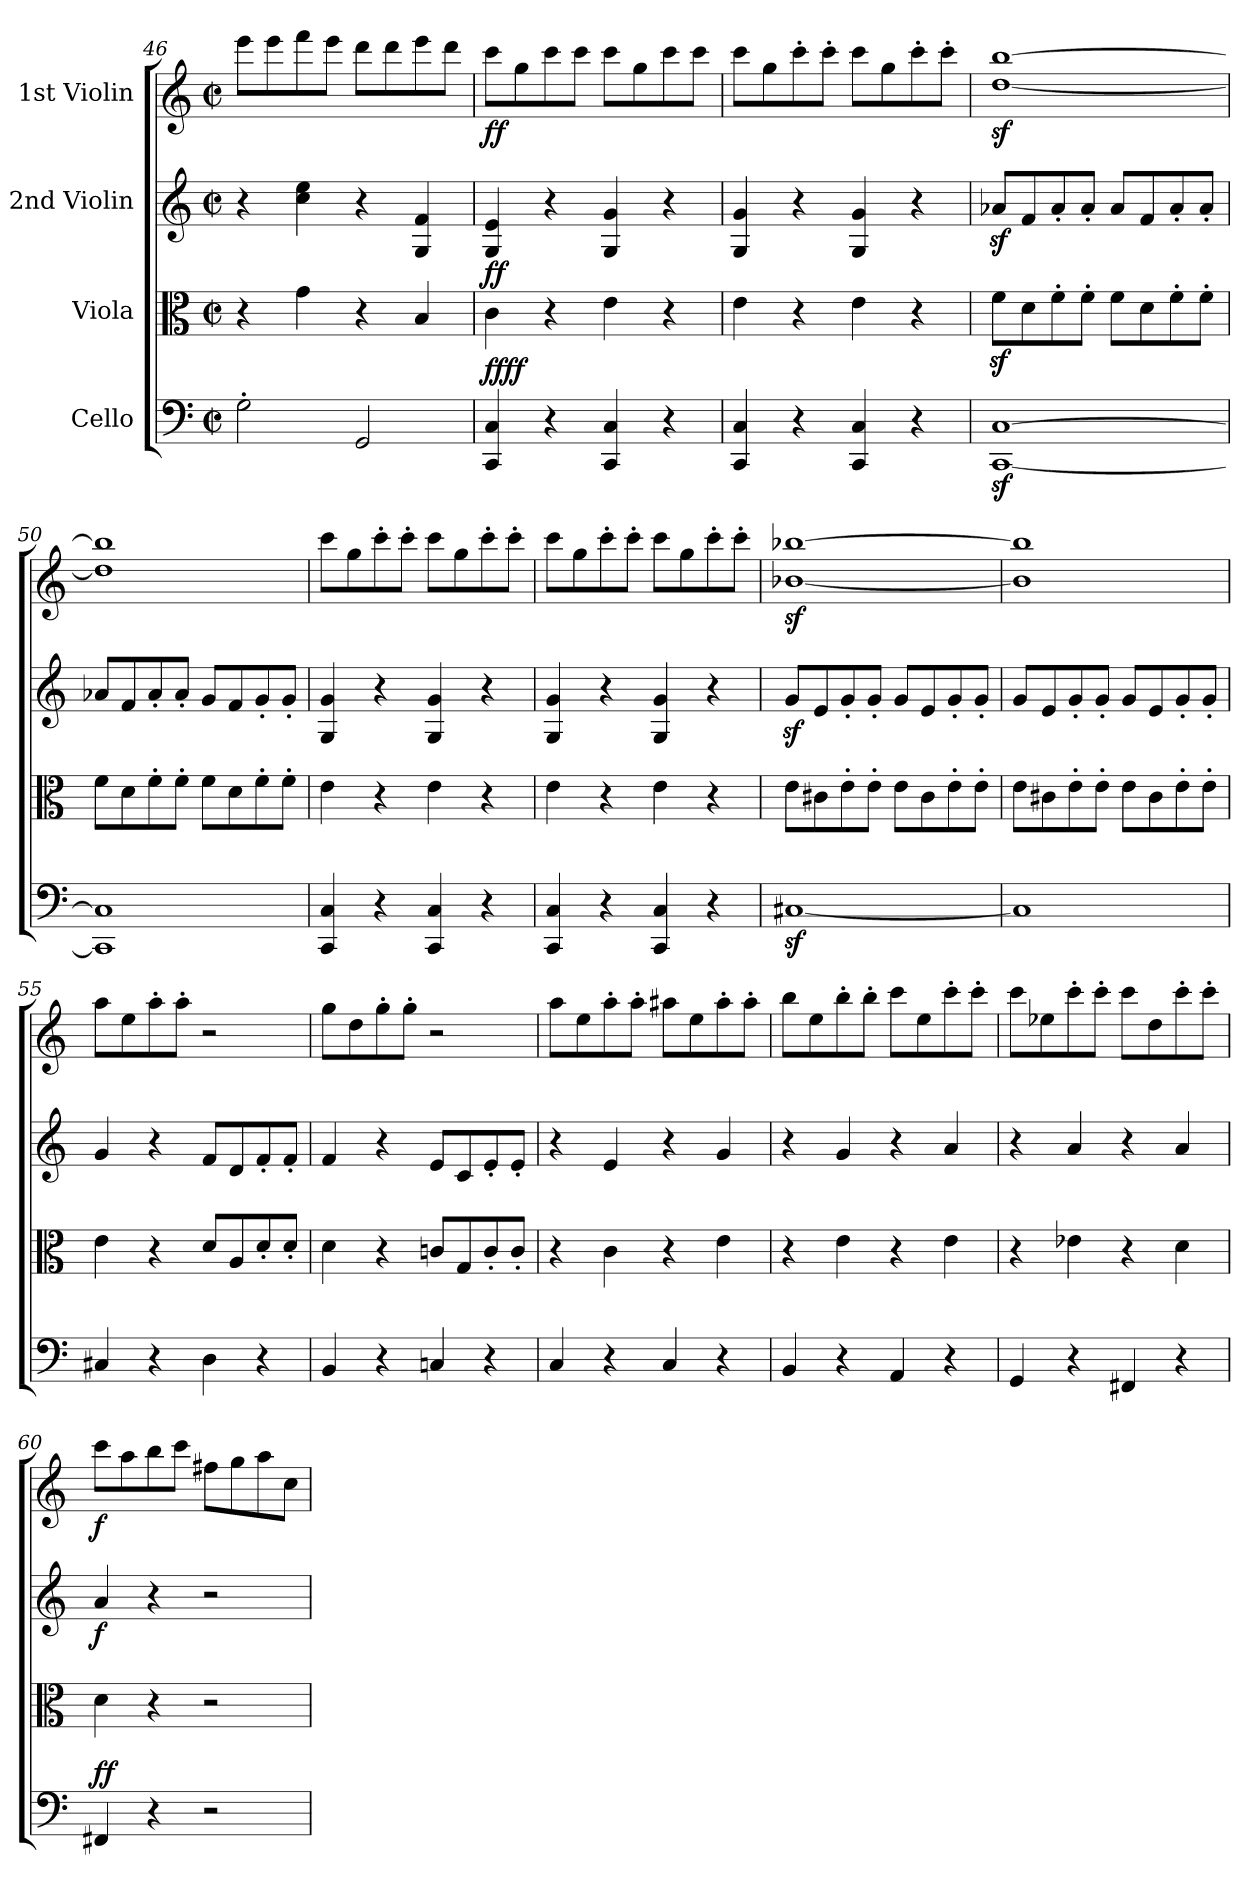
**kern	**dynam	**kern	**dynam	**kern	**dynam	**kern	**dynam
*part4	*part4	*part3	*part3	*part2	*part2	*part1	*part1
*staff4	*staff4	*staff3	*staff3	*staff2	*staff2	*staff1	*staff1
*I"Cello	*	*I"Viola	*	*I"2nd Violin	*	*I"1st Violin	*
*clefF4	*	*clefC3	*	*clefG2	*	*clefG2	*
*k[]	*	*k[]	*	*k[]	*	*k[]	*
*M2/2	*	*M2/2	*	*M2/2	*	*M2/2	*
*met(c|)	*	*met(c|)	*	*met(c|)	*	*met(c|)	*
=46	=46	=46	=46	=46	=46	=46	=46
2G'\	.	4r	.	4r	.	8eee\L	.
.	.	.	.	.	.	8eee\	.
.	.	4g\	.	4cc\ 4ee\	.	8fff\	.
.	.	.	.	.	.	8eee\J	.
2GG/	.	4r	.	4r	.	8ddd\L	.
.	.	.	.	.	.	8ddd\	.
.	.	4B/	.	4G/ 4f/	.	8eee\	.
.	.	.	.	.	.	8ddd\J	.
=47	=47	=47	=47	=47	=47	=47	=47
!	!LO:DY:b	!	!	!	!	!	!
!	!LO:DY:n=1:a	!	!LO:DY:a	!	!	!	!LO:DY:b
4CC/ 4C/	ff ff	4c\	ff	4G/ 4e/	.	8ccc\L	ff
.	.	.	.	.	.	8gg\	.
4r	.	4r	.	4r	.	8ccc\	.
.	.	.	.	.	.	8ccc\J	.
4CC/ 4C/	.	4e\	.	4G/ 4g/	.	8ccc\L	.
.	.	.	.	.	.	8gg\	.
4r	.	4r	.	4r	.	8ccc\	.
.	.	.	.	.	.	8ccc\J	.
=48	=48	=48	=48	=48	=48	=48	=48
4CC/ 4C/	.	4e\	.	4G/ 4g/	.	8ccc\L	.
.	.	.	.	.	.	8gg\	.
4r	.	4r	.	4r	.	8ccc'\	.
.	.	.	.	.	.	8ccc'\J	.
4CC/ 4C/	.	4e\	.	4G/ 4g/	.	8ccc\L	.
.	.	.	.	.	.	8gg\	.
4r	.	4r	.	4r	.	8ccc'\	.
.	.	.	.	.	.	8ccc'\J	.
=49	=49	=49	=49	=49	=49	=49	=49
[1CCz< [1Cz<	.	8fz<\L	.	8a-Xz</L	.	[1ddz< [1bbz<	.
.	.	8d\	.	8f/	.	.	.
.	.	8f'\	.	8a-'/	.	.	.
.	.	8f'\J	.	8a-'/J	.	.	.
.	.	8f\L	.	8a-/L	.	.	.
.	.	8d\	.	8f/	.	.	.
.	.	8f'\	.	8a-'/	.	.	.
.	.	8f'\J	.	8a-'/J	.	.	.
=50	=50	=50	=50	=50	=50	=50	=50
1CC] 1C]	.	8f\L	.	8a-X/L	.	1dd] 1bb]	.
.	.	8d\	.	8f/	.	.	.
.	.	8f'\	.	8a-'/	.	.	.
.	.	8f'\J	.	8a-'/J	.	.	.
.	.	8f\L	.	8g/L	.	.	.
.	.	8d\	.	8f/	.	.	.
.	.	8f'\	.	8g'/	.	.	.
.	.	8f'\J	.	8g'/J	.	.	.
=51	=51	=51	=51	=51	=51	=51	=51
4CC/ 4C/	.	4e\	.	4G/ 4g/	.	8ccc\L	.
.	.	.	.	.	.	8gg\	.
4r	.	4r	.	4r	.	8ccc'\	.
.	.	.	.	.	.	8ccc'\J	.
4CC/ 4C/	.	4e\	.	4G/ 4g/	.	8ccc\L	.
.	.	.	.	.	.	8gg\	.
4r	.	4r	.	4r	.	8ccc'\	.
.	.	.	.	.	.	8ccc'\J	.
=52	=52	=52	=52	=52	=52	=52	=52
4CC/ 4C/	.	4e\	.	4G/ 4g/	.	8ccc\L	.
.	.	.	.	.	.	8gg\	.
4r	.	4r	.	4r	.	8ccc'\	.
.	.	.	.	.	.	8ccc'\J	.
4CC/ 4C/	.	4e\	.	4G/ 4g/	.	8ccc\L	.
.	.	.	.	.	.	8gg\	.
4r	.	4r	.	4r	.	8ccc'\	.
.	.	.	.	.	.	8ccc'\J	.
=53	=53	=53	=53	=53	=53	=53	=53
[1C#Xz>	.	8e\L	.	8gz</L	.	[1b-Xz< [1bb-Xz<	.
.	.	8c#X\	.	8e/	.	.	.
.	.	8e'\	.	8g'/	.	.	.
.	.	8e'\J	.	8g'/J	.	.	.
.	.	8e\L	.	8g/L	.	.	.
.	.	8c#\	.	8e/	.	.	.
.	.	8e'\	.	8g'/	.	.	.
.	.	8e'\J	.	8g'/J	.	.	.
=54	=54	=54	=54	=54	=54	=54	=54
1C#]	.	8e\L	.	8g/L	.	1b-] 1bb-]	.
.	.	8c#X\	.	8e/	.	.	.
.	.	8e'\	.	8g'/	.	.	.
.	.	8e'\J	.	8g'/J	.	.	.
.	.	8e\L	.	8g/L	.	.	.
.	.	8c#\	.	8e/	.	.	.
.	.	8e'\	.	8g'/	.	.	.
.	.	8e'\J	.	8g'/J	.	.	.
=55	=55	=55	=55	=55	=55	=55	=55
4C#X/	.	4e\	.	4g/	.	8aa\L	.
.	.	.	.	.	.	8ee\	.
4r	.	4r	.	4r	.	8aa'\	.
.	.	.	.	.	.	8aa'\J	.
4D\	.	8d/L	.	8f/L	.	2r	.
.	.	8A/	.	8d/	.	.	.
4r	.	8d'/	.	8f'/	.	.	.
.	.	8d'/J	.	8f'/J	.	.	.
=56	=56	=56	=56	=56	=56	=56	=56
4BB/	.	4d\	.	4f/	.	8gg\L	.
.	.	.	.	.	.	8dd\	.
4r	.	4r	.	4r	.	8gg'\	.
.	.	.	.	.	.	8gg'\J	.
4Cn/	.	8cn/L	.	8e/L	.	2r	.
.	.	8G/	.	8c/	.	.	.
4r	.	8c'/	.	8e'/	.	.	.
.	.	8c'/J	.	8e'/J	.	.	.
=57	=57	=57	=57	=57	=57	=57	=57
4C/	.	4r	.	4r	.	8aa\L	.
.	.	.	.	.	.	8ee\	.
4r	.	4c\	.	4e/	.	8aa'\	.
.	.	.	.	.	.	8aa'\J	.
4C/	.	4r	.	4r	.	8aa#X\L	.
.	.	.	.	.	.	8ee\	.
4r	.	4e\	.	4g/	.	8aa#'\	.
.	.	.	.	.	.	8aa#'\J	.
=58	=58	=58	=58	=58	=58	=58	=58
4BB/	.	4r	.	4r	.	8bb\L	.
.	.	.	.	.	.	8ee\	.
4r	.	4e\	.	4g/	.	8bb'\	.
.	.	.	.	.	.	8bb'\J	.
4AA/	.	4r	.	4r	.	8ccc\L	.
.	.	.	.	.	.	8ee\	.
4r	.	4e\	.	4a/	.	8ccc'\	.
.	.	.	.	.	.	8ccc'\J	.
=59	=59	=59	=59	=59	=59	=59	=59
4GG/	.	4r	.	4r	.	8ccc\L	.
.	.	.	.	.	.	8ee-X\	.
4r	.	4e-X\	.	4a/	.	8ccc'\	.
.	.	.	.	.	.	8ccc'\J	.
4FF#X/	.	4r	.	4r	.	8ccc\L	.
.	.	.	.	.	.	8dd\	.
4r	.	4d\	.	4a/	.	8ccc'\	.
.	.	.	.	.	.	8ccc'\J	.
=60	=60	=60	=60	=60	=60	=60	=60
!	!LO:DY:b	!	!	!	!	!	!
!	!LO:DY:n=1:a	!	!	!	!LO:DY:b	!	!LO:DY:b
4FF#X/	f f	4d\	.	4a/	f	8ccc\L	f
.	.	.	.	.	.	8aa\	.
4r	.	4r	.	4r	.	8bb\	.
.	.	.	.	.	.	8ccc\J	.
2r	.	2r	.	2r	.	8ff#X\L	.
.	.	.	.	.	.	8gg\	.
.	.	.	.	.	.	8aa\	.
.	.	.	.	.	.	8cc\J	.
=	=	=	=	=	=	=	=
*-	*-	*-	*-	*-	*-	*-	*-
